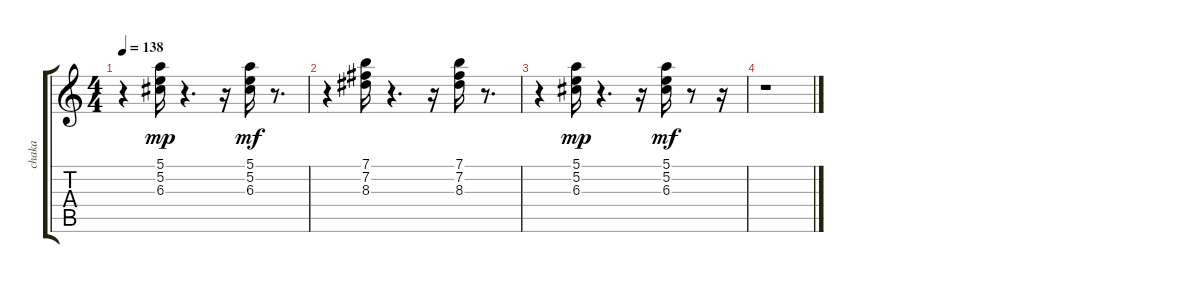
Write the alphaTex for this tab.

\track ("chaka" "chaka") {instrument distortionguitar}
\staff {score tabs}
\tuning (E4 B3 G3 D3 A2 E2) {hide}
\ts (4 4)
\tempo 138
\clef g2
\ks c
r.4{dy mf} (5.1 5.2 6.3).16{dy mp} r.4{d} r.16 (5.1 5.2 6.3).16{dy mf} r.8{d} |
r.4 (7.1 7.2 8.3).16 r.4{d} r.16 (7.1 7.2 8.3).16 r.8{d} |
r.4 (5.1 5.2 6.3).16{dy mp} r.4{d} r.16 (5.1 5.2 6.3).16{dy mf} r.8 r.16 |
r.1
